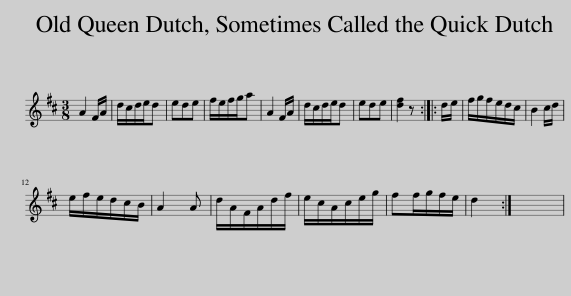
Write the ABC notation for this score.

X:1
L:1/8
M:3/8
I:linebreak $
K:D
V:1 treble
V:1
 A2 F/A/ | d/c/d/e/d | ede | f/e/f/g/a | A2 F/A/ | %5
 d/c/d/e/d | ede | [df]2 z :: d/e/ | f/g/f/e/d/c/ | %10
 B2 c/d/ |$ e/f/e/d/c/B/ | A2 A | d/A/F/A/d/f/ | e/c/A/c/e/g/ | %15
 ff/g/f/e/ | d2 :| x3 | %18
